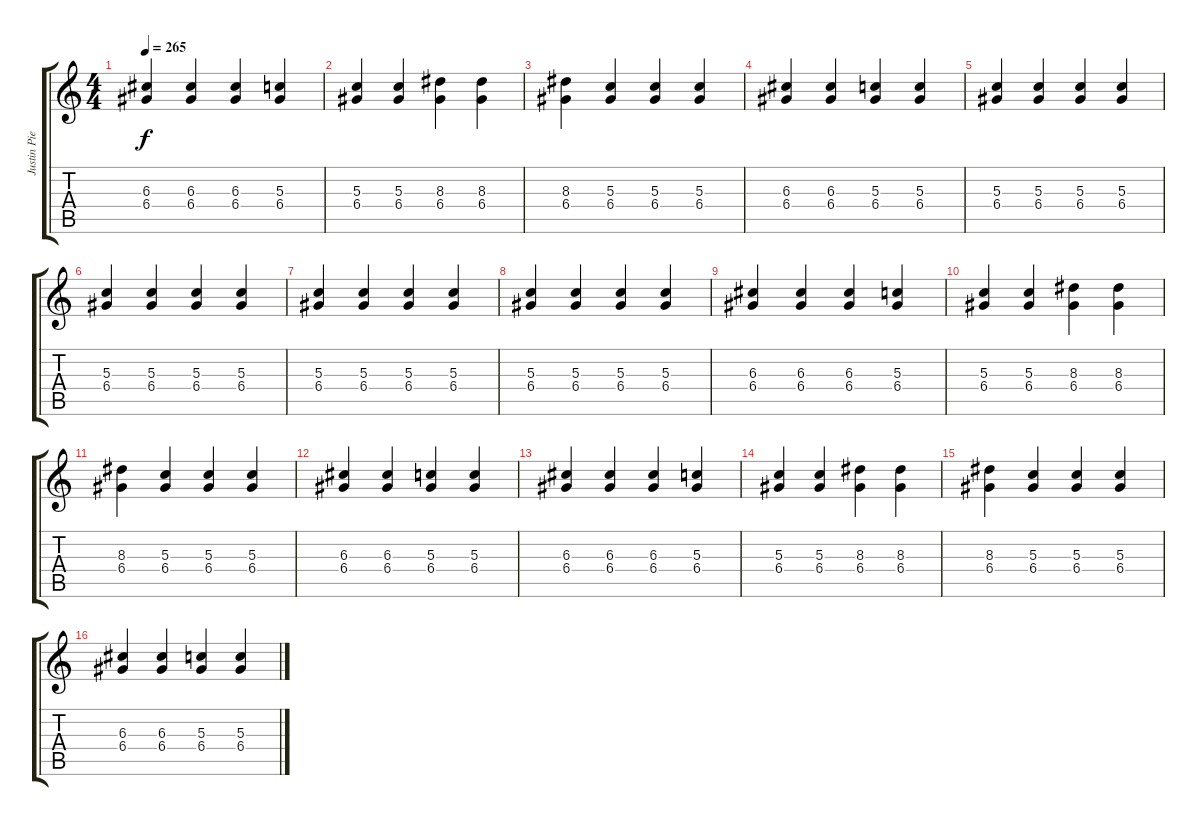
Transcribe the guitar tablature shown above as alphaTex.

\track ("Justin Pierre Distortion" "Justin Pie") {instrument overdrivenguitar}
\staff {score tabs}
\tuning (E4 B3 G3 D3 A2 E2) {hide}
\ts (4 4)
\tempo 265
\clef g2
\ks c
(6.3 6.4).4{dy f} (6.3 6.4).4 (6.3 6.4).4 (5.3 6.4).4 |
(5.3 6.4).4 (5.3 6.4).4 (8.3 6.4).4 (8.3 6.4).4 |
(8.3 6.4).4 (5.3 6.4).4 (5.3 6.4).4 (5.3 6.4).4 |
(6.3 6.4).4 (6.3 6.4).4 (5.3 6.4).4 (5.3 6.4).4 |
(5.3 6.4).4 (5.3 6.4).4 (5.3 6.4).4 (5.3 6.4).4 |
(5.3 6.4).4 (5.3 6.4).4 (5.3 6.4).4 (5.3 6.4).4 |
(5.3 6.4).4 (5.3 6.4).4 (5.3 6.4).4 (5.3 6.4).4 |
(5.3 6.4).4 (5.3 6.4).4 (5.3 6.4).4 (5.3 6.4).4 |
(6.3 6.4).4 (6.3 6.4).4 (6.3 6.4).4 (5.3 6.4).4 |
(5.3 6.4).4 (5.3 6.4).4 (8.3 6.4).4 (8.3 6.4).4 |
(8.3 6.4).4 (5.3 6.4).4 (5.3 6.4).4 (5.3 6.4).4 |
(6.3 6.4).4 (6.3 6.4).4 (5.3 6.4).4 (5.3 6.4).4 |
(6.3 6.4).4 (6.3 6.4).4 (6.3 6.4).4 (5.3 6.4).4 |
(5.3 6.4).4 (5.3 6.4).4 (8.3 6.4).4 (8.3 6.4).4 |
(8.3 6.4).4 (5.3 6.4).4 (5.3 6.4).4 (5.3 6.4).4 |
(6.3 6.4).4 (6.3 6.4).4 (5.3 6.4).4 (5.3 6.4).4
